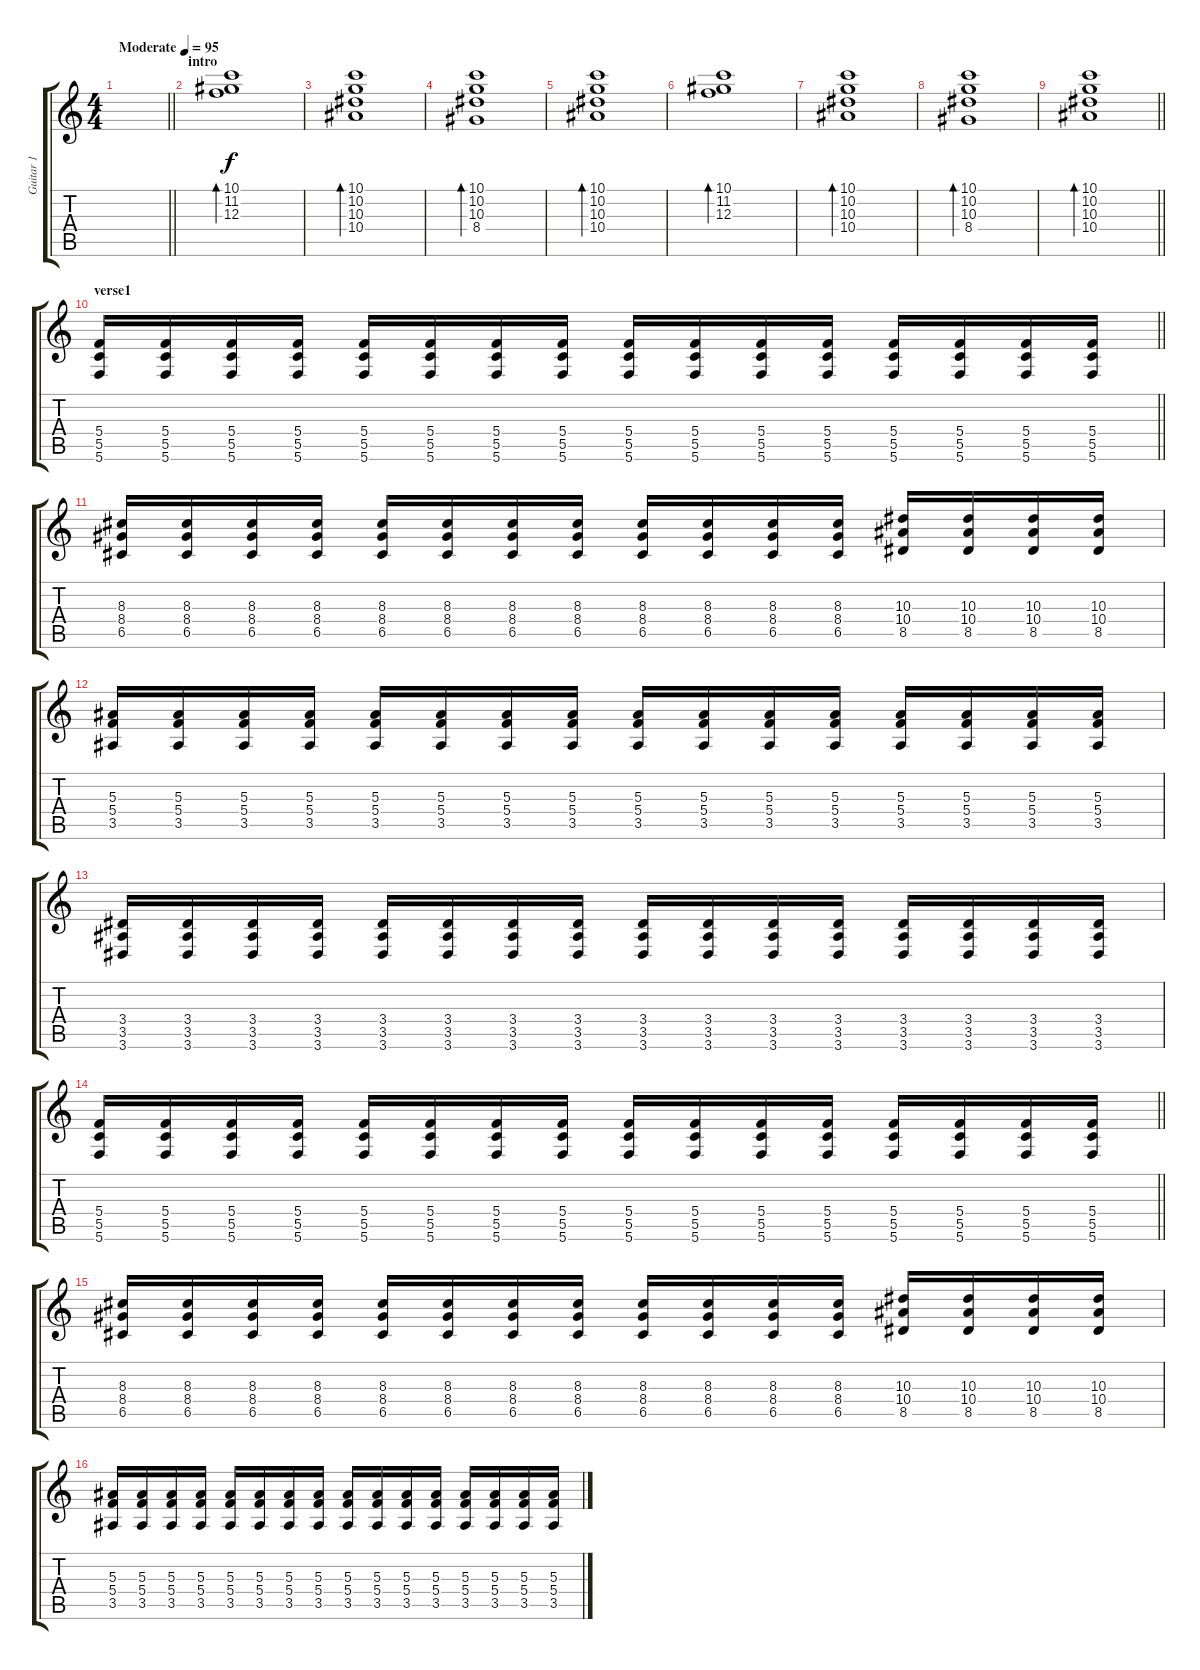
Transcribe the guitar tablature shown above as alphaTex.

\track ("Guitar 1" "Guitar 1") {instrument acousticguitarsteel}
\staff {score tabs}
\tuning (D4 A3 F3 C3 G2 C2) {hide}
\ts (4 4)
\tempo (95 "Moderate")
\clef g2
\barLineRight lightlight
\ks c
|
\section ("" "intro")
(10.1 11.2 12.3).1{bd 240} |
(10.1 10.2 10.3 10.4).1{bd 240} |
(10.1 10.2 10.3 8.4).1{bd 240} |
(10.1 10.2 10.3 10.4).1{bd 240} |
(10.1 11.2 12.3).1{bd 240} |
(10.1 10.2 10.3 10.4).1{bd 240} |
(10.1 10.2 10.3 8.4).1{bd 240} |
\barLineRight lightlight
(10.1 10.2 10.3 10.4).1{bd 240} |
\section ("" "verse1")
\barLineRight lightlight
(5.4 5.5 5.6).16 (5.4 5.5 5.6).16 (5.4 5.5 5.6).16 (5.4 5.5 5.6).16 (5.4 5.5 5.6).16 (5.4 5.5 5.6).16 (5.4 5.5 5.6).16 (5.4 5.5 5.6).16 (5.4 5.5 5.6).16 (5.4 5.5 5.6).16 (5.4 5.5 5.6).16 (5.4 5.5 5.6).16 (5.4 5.5 5.6).16 (5.4 5.5 5.6).16 (5.4 5.5 5.6).16 (5.4 5.5 5.6).16 |
(8.3 8.4 6.5).16 (8.3 8.4 6.5).16 (8.3 8.4 6.5).16 (8.3 8.4 6.5).16 (8.3 8.4 6.5).16 (8.3 8.4 6.5).16 (8.3 8.4 6.5).16 (8.3 8.4 6.5).16 (8.3 8.4 6.5).16 (8.3 8.4 6.5).16 (8.3 8.4 6.5).16 (8.3 8.4 6.5).16 (10.3 10.4 8.5).16 (10.3 10.4 8.5).16 (10.3 10.4 8.5).16 (10.3 10.4 8.5).16 |
(5.3 5.4 3.5).16 (5.3 5.4 3.5).16 (5.3 5.4 3.5).16 (5.3 5.4 3.5).16 (5.3 5.4 3.5).16 (5.3 5.4 3.5).16 (5.3 5.4 3.5).16 (5.3 5.4 3.5).16 (5.3 5.4 3.5).16 (5.3 5.4 3.5).16 (5.3 5.4 3.5).16 (5.3 5.4 3.5).16 (5.3 5.4 3.5).16 (5.3 5.4 3.5).16 (5.3 5.4 3.5).16 (5.3 5.4 3.5).16 |
(3.4 3.5 3.6).16 (3.4 3.5 3.6).16 (3.4 3.5 3.6).16 (3.4 3.5 3.6).16 (3.4 3.5 3.6).16 (3.4 3.5 3.6).16 (3.4 3.5 3.6).16 (3.4 3.5 3.6).16 (3.4 3.5 3.6).16 (3.4 3.5 3.6).16 (3.4 3.5 3.6).16 (3.4 3.5 3.6).16 (3.4 3.5 3.6).16 (3.4 3.5 3.6).16 (3.4 3.5 3.6).16 (3.4 3.5 3.6).16 |
\barLineRight lightlight
(5.4 5.5 5.6).16 (5.4 5.5 5.6).16 (5.4 5.5 5.6).16 (5.4 5.5 5.6).16 (5.4 5.5 5.6).16 (5.4 5.5 5.6).16 (5.4 5.5 5.6).16 (5.4 5.5 5.6).16 (5.4 5.5 5.6).16 (5.4 5.5 5.6).16 (5.4 5.5 5.6).16 (5.4 5.5 5.6).16 (5.4 5.5 5.6).16 (5.4 5.5 5.6).16 (5.4 5.5 5.6).16 (5.4 5.5 5.6).16 |
(8.3 8.4 6.5).16 (8.3 8.4 6.5).16 (8.3 8.4 6.5).16 (8.3 8.4 6.5).16 (8.3 8.4 6.5).16 (8.3 8.4 6.5).16 (8.3 8.4 6.5).16 (8.3 8.4 6.5).16 (8.3 8.4 6.5).16 (8.3 8.4 6.5).16 (8.3 8.4 6.5).16 (8.3 8.4 6.5).16 (10.3 10.4 8.5).16 (10.3 10.4 8.5).16 (10.3 10.4 8.5).16 (10.3 10.4 8.5).16 |
(5.3 5.4 3.5).16 (5.3 5.4 3.5).16 (5.3 5.4 3.5).16 (5.3 5.4 3.5).16 (5.3 5.4 3.5).16 (5.3 5.4 3.5).16 (5.3 5.4 3.5).16 (5.3 5.4 3.5).16 (5.3 5.4 3.5).16 (5.3 5.4 3.5).16 (5.3 5.4 3.5).16 (5.3 5.4 3.5).16 (5.3 5.4 3.5).16 (5.3 5.4 3.5).16 (5.3 5.4 3.5).16 (5.3 5.4 3.5).16
